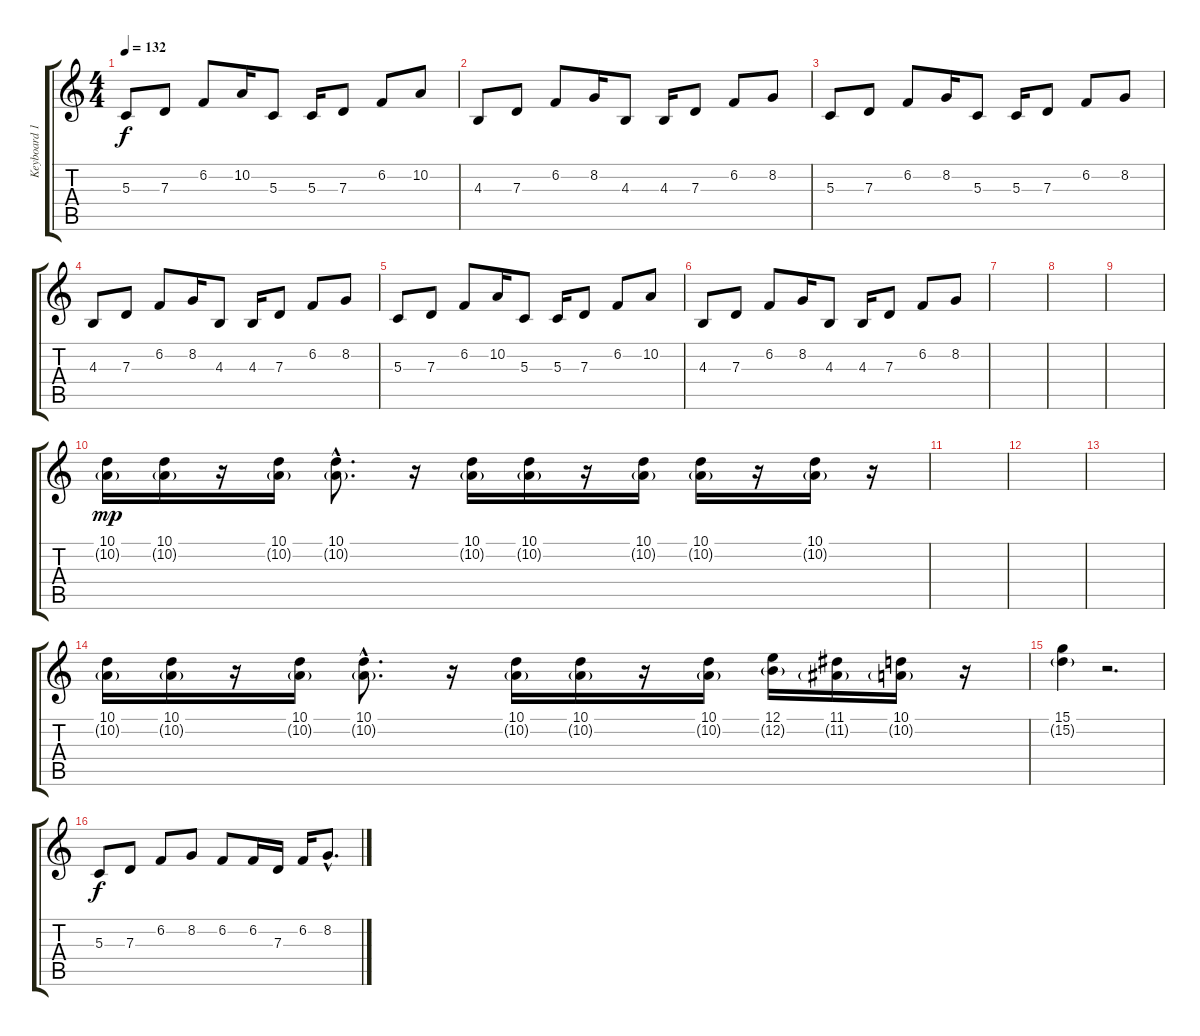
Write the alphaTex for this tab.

\track ("Keyboard 1" "Keyboard 1") {instrument acousticgrandpiano}
\staff {score tabs}
\tuning (E4 B3 G3 D3 A2 E2) {hide}
\ts (4 4)
\tempo 132
\clef g2
\ks c
5.3.8{dy f} 7.3.8 6.2.8 10.2.16 5.3.8 5.3.16 7.3.8 6.2.8 10.2.8 |
4.3.8 7.3.8 6.2.8 8.2.16 4.3.8 4.3.16 7.3.8 6.2.8 8.2.8 |
5.3.8 7.3.8 6.2.8 8.2.16 5.3.8 5.3.16 7.3.8 6.2.8 8.2.8 |
4.3.8 7.3.8 6.2.8 8.2.16 4.3.8 4.3.16 7.3.8 6.2.8 8.2.8 |
5.3.8 7.3.8 6.2.8 10.2.16 5.3.8 5.3.16 7.3.8 6.2.8 10.2.8 |
4.3.8 7.3.8 6.2.8 8.2.16 4.3.8 4.3.16 7.3.8 6.2.8 8.2.8 |
|
|
|
(10.1 10.2{g}).16{dy mp} (10.1 10.2{g}).16 r.16 (10.1 10.2{g}).16 (10.1{hac} 10.2{g hac}).8{d} r.16 (10.1 10.2{g}).16 (10.1 10.2{g}).16 r.16 (10.1 10.2{g}).16 (10.1 10.2{g}).16 r.16 (10.1 10.2{g}).16 r.16 |
|
|
|
(10.1 10.2{g}).16 (10.1 10.2{g}).16 r.16 (10.1 10.2{g}).16 (10.1{hac} 10.2{g hac}).8{d} r.16 (10.1 10.2{g}).16 (10.1 10.2{g}).16 r.16 (10.1 10.2{g}).16 (12.1 12.2{g}).16 (11.1 11.2{g}).16 (10.1 10.2{g}).16 r.16 |
(15.1 15.2{g}).4 r.2{d} |
5.3.8{dy f} 7.3.8 6.2.8 8.2.8 6.2.8 6.2.16 7.3.16 6.2.16 8.2{hac}.8{d}
